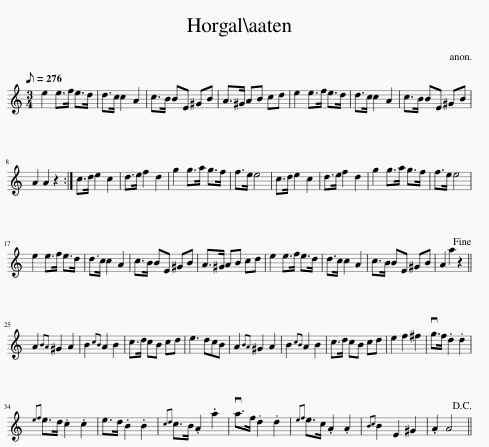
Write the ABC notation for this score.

X:1
L:1/8
Q:1/8=276
M:3/4
I:linebreak $
K:C
V:1 treble
V:1
 e2 e>f e>d | d>c c2 A2 | c>B BE ^GB | A>^G AB cd | e2 e>f e>d | %5
 d>c c2 A2 | c>B BE ^GB |$ A2 A2 z2 :| c>d e2 c2 | d>e f2 d2 | %10
 g2 g>a g>f | f>e e4 | c>d e2 c2 | d>e f2 d2 | g2 g>a g>f | %15
 f>e e4 |$ e2 e>f e>d | d>c c2 A2 | c>B BE ^GB | A>^G AB cd | %20
 e2 e>f e>d | d>c c2 A2 | c>B BE ^GB | A2 a2 z2!fine! ||$ A2{BA} ^G2 A2 | %25
 B2{cB} A2 B2 | c>d cB cd | e3 dcB | A2{BA} ^G2 A2 | B2{cB} A2 B2 | %30
 c>d cB cd | e2 f2 ^f2 | vg>f .d2 .d2 |${ef} e>d .c2 .c2 | e>d .B2 .B2 | %35
{cd} c>B .A2 .a2 | va>f .d2 .d2 |{ef} e>c .A2 .A2 |{Bc} B2 E2 ^G2 | .A2 A4!D.C.! || %40
